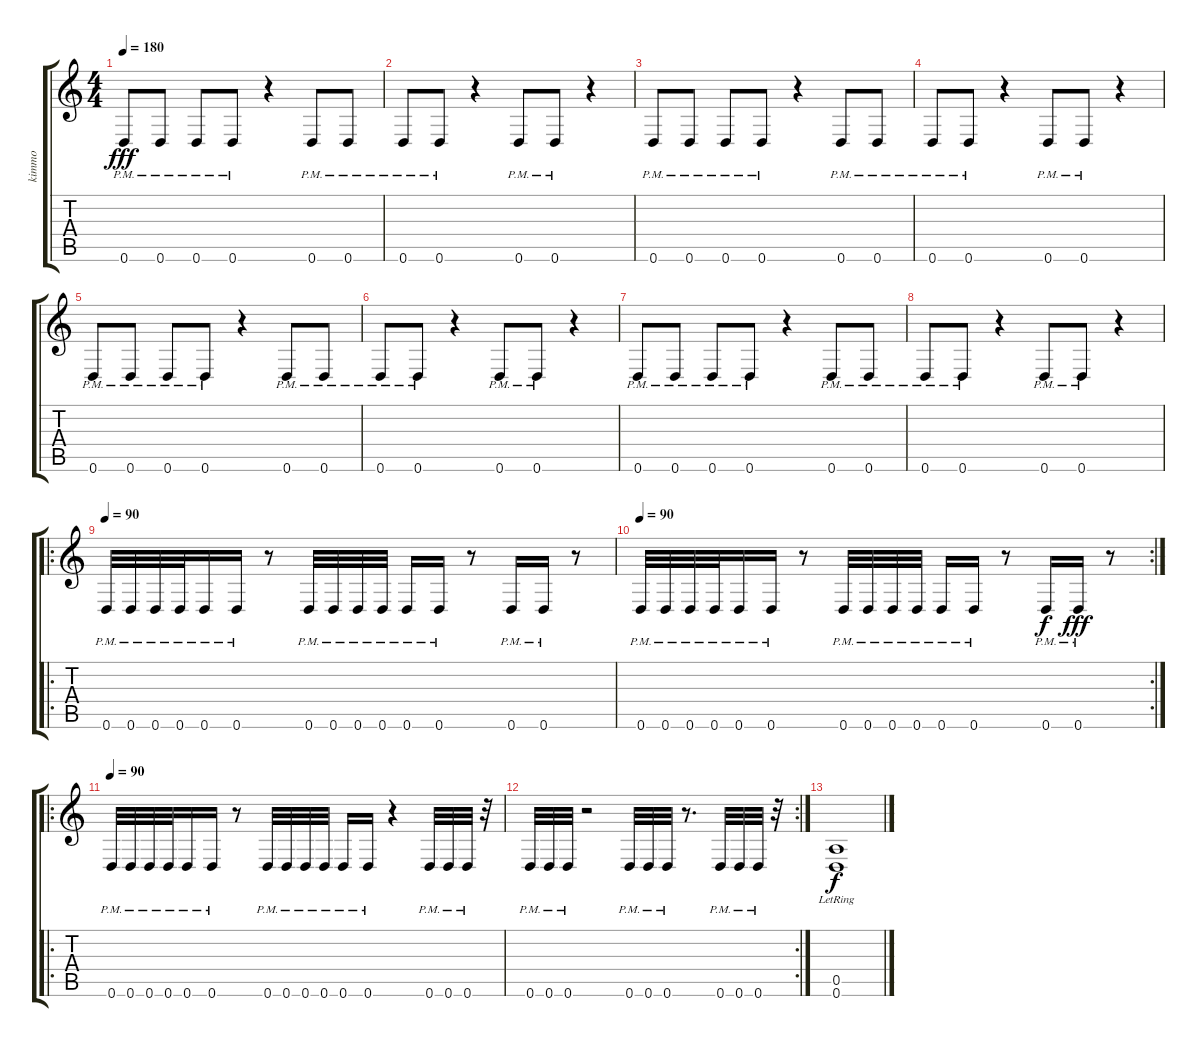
\track ("kimmo" "kimmo") {instrument distortionguitar}
\staff {score tabs}
\tuning (E4 B3 G3 D3 A2 D2) {hide}
\ts (4 4)
\tempo 180
\clef g2
\ks c
0.6{pm}.8{dy fff} 0.6{pm}.8 0.6{pm}.8 0.6{pm}.8 r.4 0.6{pm}.8 0.6{pm}.8 |
0.6{pm}.8 0.6{pm}.8 r.4 0.6{pm}.8 0.6{pm}.8 r.4 |
0.6{pm}.8 0.6{pm}.8 0.6{pm}.8 0.6{pm}.8 r.4 0.6{pm}.8 0.6{pm}.8 |
0.6{pm}.8 0.6{pm}.8 r.4 0.6{pm}.8 0.6{pm}.8 r.4 |
0.6{pm}.8 0.6{pm}.8 0.6{pm}.8 0.6{pm}.8 r.4 0.6{pm}.8 0.6{pm}.8 |
0.6{pm}.8 0.6{pm}.8 r.4 0.6{pm}.8 0.6{pm}.8 r.4 |
0.6{pm}.8 0.6{pm}.8 0.6{pm}.8 0.6{pm}.8 r.4 0.6{pm}.8 0.6{pm}.8 |
0.6{pm}.8 0.6{pm}.8 r.4 0.6{pm}.8 0.6{pm}.8 r.4 |
\ro
\tempo 90
0.6{pm}.32 0.6{pm}.32 0.6{pm}.32 0.6{pm}.32 0.6{pm}.16 0.6{pm}.16 r.8 0.6{pm}.32 0.6{pm}.32 0.6{pm}.32 0.6{pm}.32 0.6{pm}.16 0.6{pm}.16 r.8 0.6{pm}.16 0.6{pm}.16 r.8 |
\rc 2
\tempo 90
0.6{pm}.32 0.6{pm}.32 0.6{pm}.32 0.6{pm}.32 0.6{pm}.16 0.6{pm}.16 r.8 0.6{pm}.32 0.6{pm}.32 0.6{pm}.32 0.6{pm}.32 0.6{pm}.16 0.6{pm}.16 r.8 0.6{pm}.16{dy f} 0.6{pm}.16{dy fff} r.8 |
\ro
\tempo 90
0.6{pm}.32 0.6{pm}.32 0.6{pm}.32 0.6{pm}.32 0.6{pm}.16 0.6{pm}.16 r.8 0.6{pm}.32 0.6{pm}.32 0.6{pm}.32 0.6{pm}.32 0.6{pm}.16 0.6{pm}.16 r.4 0.6{pm}.32 0.6{pm}.32 0.6{pm}.32 r.32 |
\rc 2
0.6{pm}.32 0.6{pm}.32 0.6{pm}.32 r.2 0.6{pm}.32 0.6{pm}.32 0.6{pm}.32 r.8{d} 0.6{pm}.32 0.6{pm}.32 0.6{pm}.32 r.32 |
(0.5{lr} 0.6{lr}).1{dy f}
